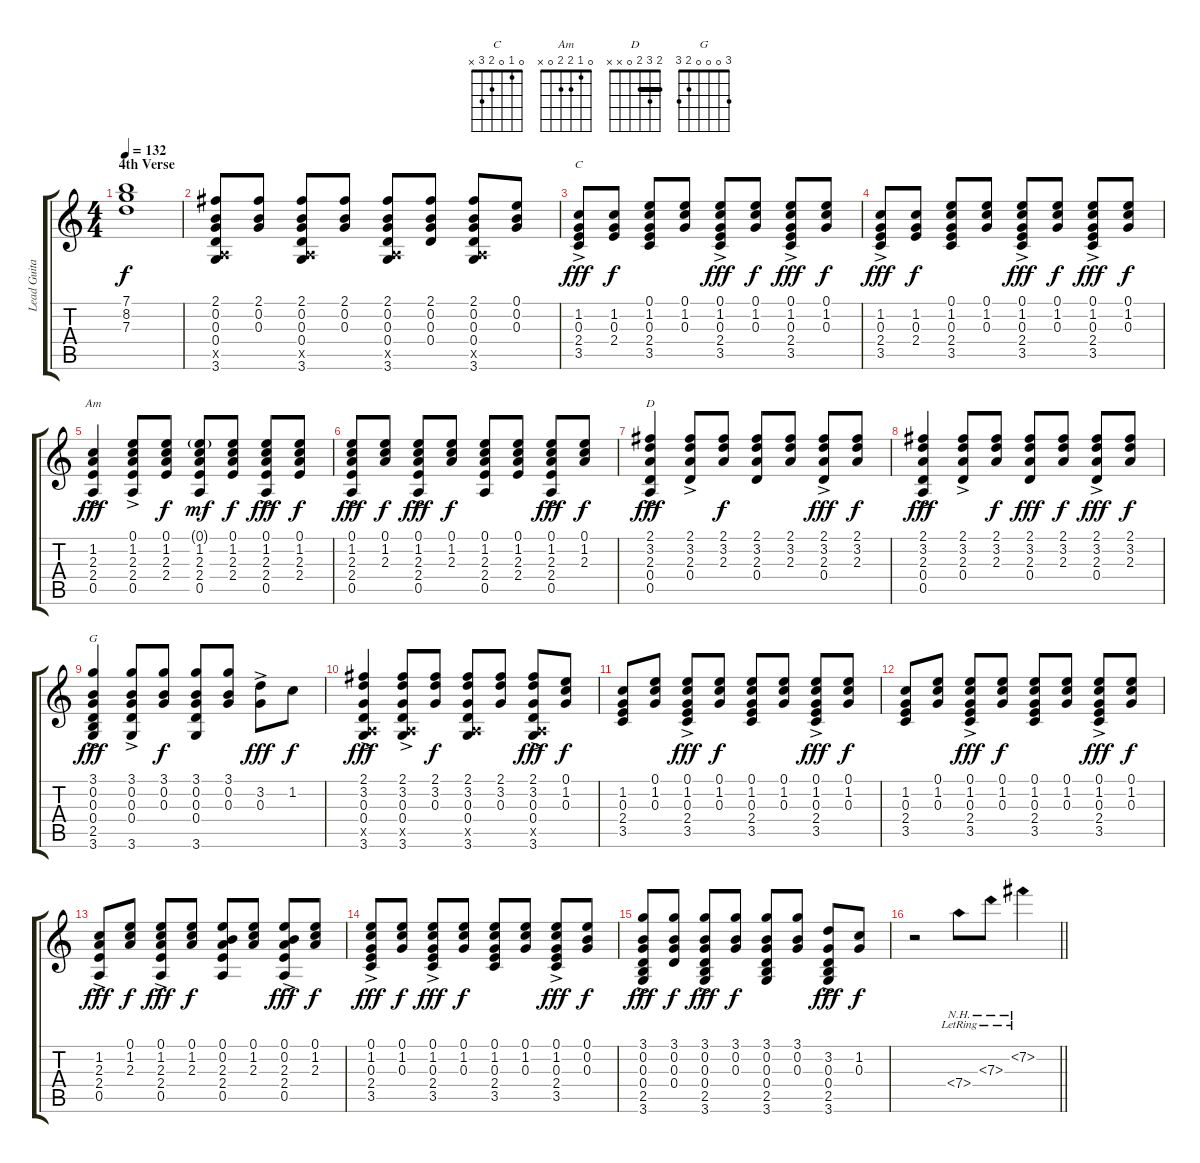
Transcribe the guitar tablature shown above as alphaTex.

\track ("Lead Guitar" "Lead Guita") {instrument electricguitarclean}
\staff {score tabs}
\tuning (E4 B3 G3 D3 A2 E2) {hide}
\chord ("C" 0 1 0 2 3 x)
\chord ("Am" 0 1 2 2 0 x)
\chord ("D" 2 3 2 0 x x) {barre 2}
\chord ("G" 3 0 0 0 2 3)
\ts (4 4)
\section ("" "4th Verse")
\tempo 132
\clef g2
\ks c
(7.1 8.2 7.3).1{dy f} |
(2.1 0.2 0.3 0.4 0.5{x} 3.6).8{volume 5} (2.1 0.2 0.3).8 (2.1 0.2 0.3 0.4 0.5{x} 3.6).8 (2.1 0.2 0.3).8 (2.1 0.2 0.3 0.4 0.5{x} 3.6).8 (2.1 0.2 0.3 0.4).8 (2.1 0.2 0.3 0.4 0.5{x} 3.6).8 (0.1 0.2 0.3).8 |
(1.2{ac} 0.3 2.4 3.5).8{ch "C" dy fff} (1.2 0.3 2.4).8{dy f} (0.1 1.2 0.3 2.4 3.5).8 (0.1 1.2 0.3).8 (0.1{ac} 1.2 0.3 2.4 3.5).8{dy fff} (0.1 1.2 0.3).8{dy f} (0.1{ac} 1.2 0.3 2.4 3.5).8{dy fff} (0.1 1.2 0.3).8{dy f} |
(1.2{ac} 0.3 2.4 3.5).8{dy fff} (1.2 0.3 2.4).8{dy f} (0.1 1.2 0.3 2.4 3.5).8 (0.1 1.2 0.3).8 (0.1{ac} 1.2 0.3 2.4 3.5).8{dy fff} (0.1 1.2 0.3).8{dy f} (0.1{ac} 1.2 0.3 2.4 3.5).8{dy fff} (0.1 1.2 0.3).8{dy f} |
(1.2{ac} 2.3 2.4 0.5).4{ch "Am" dy fff} (0.1{ac} 1.2 2.3 2.4 0.5).8 (0.1 1.2 2.3 2.4).8{dy f} (0.1{g} 1.2 2.3 2.4 0.5).8{dy mf} (0.1 1.2 2.3 2.4).8{dy f} (0.1{ac} 1.2 2.3 2.4 0.5).8{dy fff} (0.1 1.2 2.3 2.4).8{dy f} |
(0.1{ac} 1.2 2.3 2.4 0.5).8{dy fff} (0.1 1.2 2.3).8{dy f} (0.1{ac} 1.2 2.3 2.4 0.5).8{dy fff} (0.1 1.2 2.3).8{dy f} (0.1 1.2 2.3 2.4 0.5).8 (0.1 1.2 2.3 2.4).8 (0.1{ac} 1.2 2.3 2.4 0.5).8{dy fff} (0.1 1.2 2.3).8{dy f} |
(2.1{ac} 3.2 2.3 0.4 0.5).4{ch "D" dy fff} (2.1{ac} 3.2 2.3 0.4).8 (2.1 3.2 2.3).8{dy f} (2.1 3.2 2.3 0.4).8 (2.1 3.2 2.3).8 (2.1{ac} 3.2 2.3 0.4).8{dy fff} (2.1 3.2 2.3).8{dy f} |
(2.1{ac} 3.2 2.3 0.4 0.5).4{dy fff} (2.1{ac} 3.2 2.3 0.4).8 (2.1 3.2 2.3).8{dy f} (2.1 3.2 2.3 0.4).8{dy fff} (2.1 3.2 2.3).8{dy f} (2.1{ac} 3.2 2.3 0.4).8{dy fff} (2.1 3.2 2.3).8{dy f} |
(3.1{ac} 0.2 0.3 0.4 2.5 3.6).4{ch "G" dy fff} (3.1{ac} 0.2 0.3 0.4 3.6).8 (3.1 0.2 0.3).8{dy f} (3.1 0.2 0.3 0.4 3.6).8 (3.1 0.2 0.3).8 (3.2{ac} 0.3).8{dy fff} 1.2.8{dy f} |
(2.1{ac} 3.2 0.3 0.4 0.5{x} 3.6).4{dy fff} (2.1{ac} 3.2 0.3 0.4 0.5{x} 3.6).8 (2.1 3.2 0.3).8{dy f} (2.1 3.2 0.3 0.4 0.5{x} 3.6).8 (2.1 3.2 0.3).8 (2.1{ac} 3.2 0.3 0.4 0.5{x} 3.6).8{dy fff} (0.1 1.2 0.3).8{dy f} |
(1.2 0.3 2.4 3.5).8 (0.1 1.2 0.3).8 (0.1{ac} 1.2 0.3 2.4 3.5).8{dy fff} (0.1 1.2 0.3).8{dy f} (0.1 1.2 0.3 2.4 3.5).8 (0.1 1.2 0.3).8 (0.1{ac} 1.2 0.3 2.4 3.5).8{dy fff} (0.1 1.2 0.3).8{dy f} |
(1.2 0.3 2.4 3.5).8 (0.1 1.2 0.3).8 (0.1{ac} 1.2 0.3 2.4 3.5).8{dy fff} (0.1 1.2 0.3).8{dy f} (0.1 1.2 0.3 2.4 3.5).8 (0.1 1.2 0.3).8 (0.1{ac} 1.2 0.3 2.4 3.5).8{dy fff} (0.1 1.2 0.3).8{dy f} |
(1.2{ac} 2.3 2.4 0.5).8{dy fff} (0.1 1.2 2.3).8{dy f} (0.1 1.2{ac} 2.3 2.4 0.5).8{dy fff} (0.1 1.2 2.3).8{dy f} (0.1 0.2 2.3 2.4 0.5).8 (0.1 1.2 2.3).8 (0.1{ac} 0.2 2.3 2.4 0.5).8{dy fff} (0.1 1.2 2.3).8{dy f} |
(0.1{ac} 1.2 0.3 2.4 3.5).8{dy fff} (0.1 1.2 0.3).8{dy f} (0.1{ac} 1.2 0.3 2.4 3.5).8{dy fff} (0.1 1.2 0.3).8{dy f} (0.1 1.2 0.3 2.4 3.5).8 (0.1 1.2 0.3).8 (0.1{ac} 1.2 0.3 2.4 3.5).8{dy fff} (0.1 0.2 0.3).8{dy f} |
(3.1{ac} 0.2 0.3 0.4 2.5 3.6).8{dy fff} (3.1 0.2 0.3 0.4).8{dy f} (3.1{ac} 0.2 0.3 0.4 2.5 3.6).8{dy fff} (3.1 0.2 0.3).8{dy f} (3.1 0.2 0.3 0.4 2.5 3.6).8 (3.1 0.2 0.3).8 (3.2{ac} 0.3 0.4 2.5 3.6).8{dy fff} (1.2 0.3).8{dy f} |
\barLineRight lightlight
r.2{volume 11} 7.4{nh lr}.8 7.3{nh lr}.8 7.2{nh lr}.4
